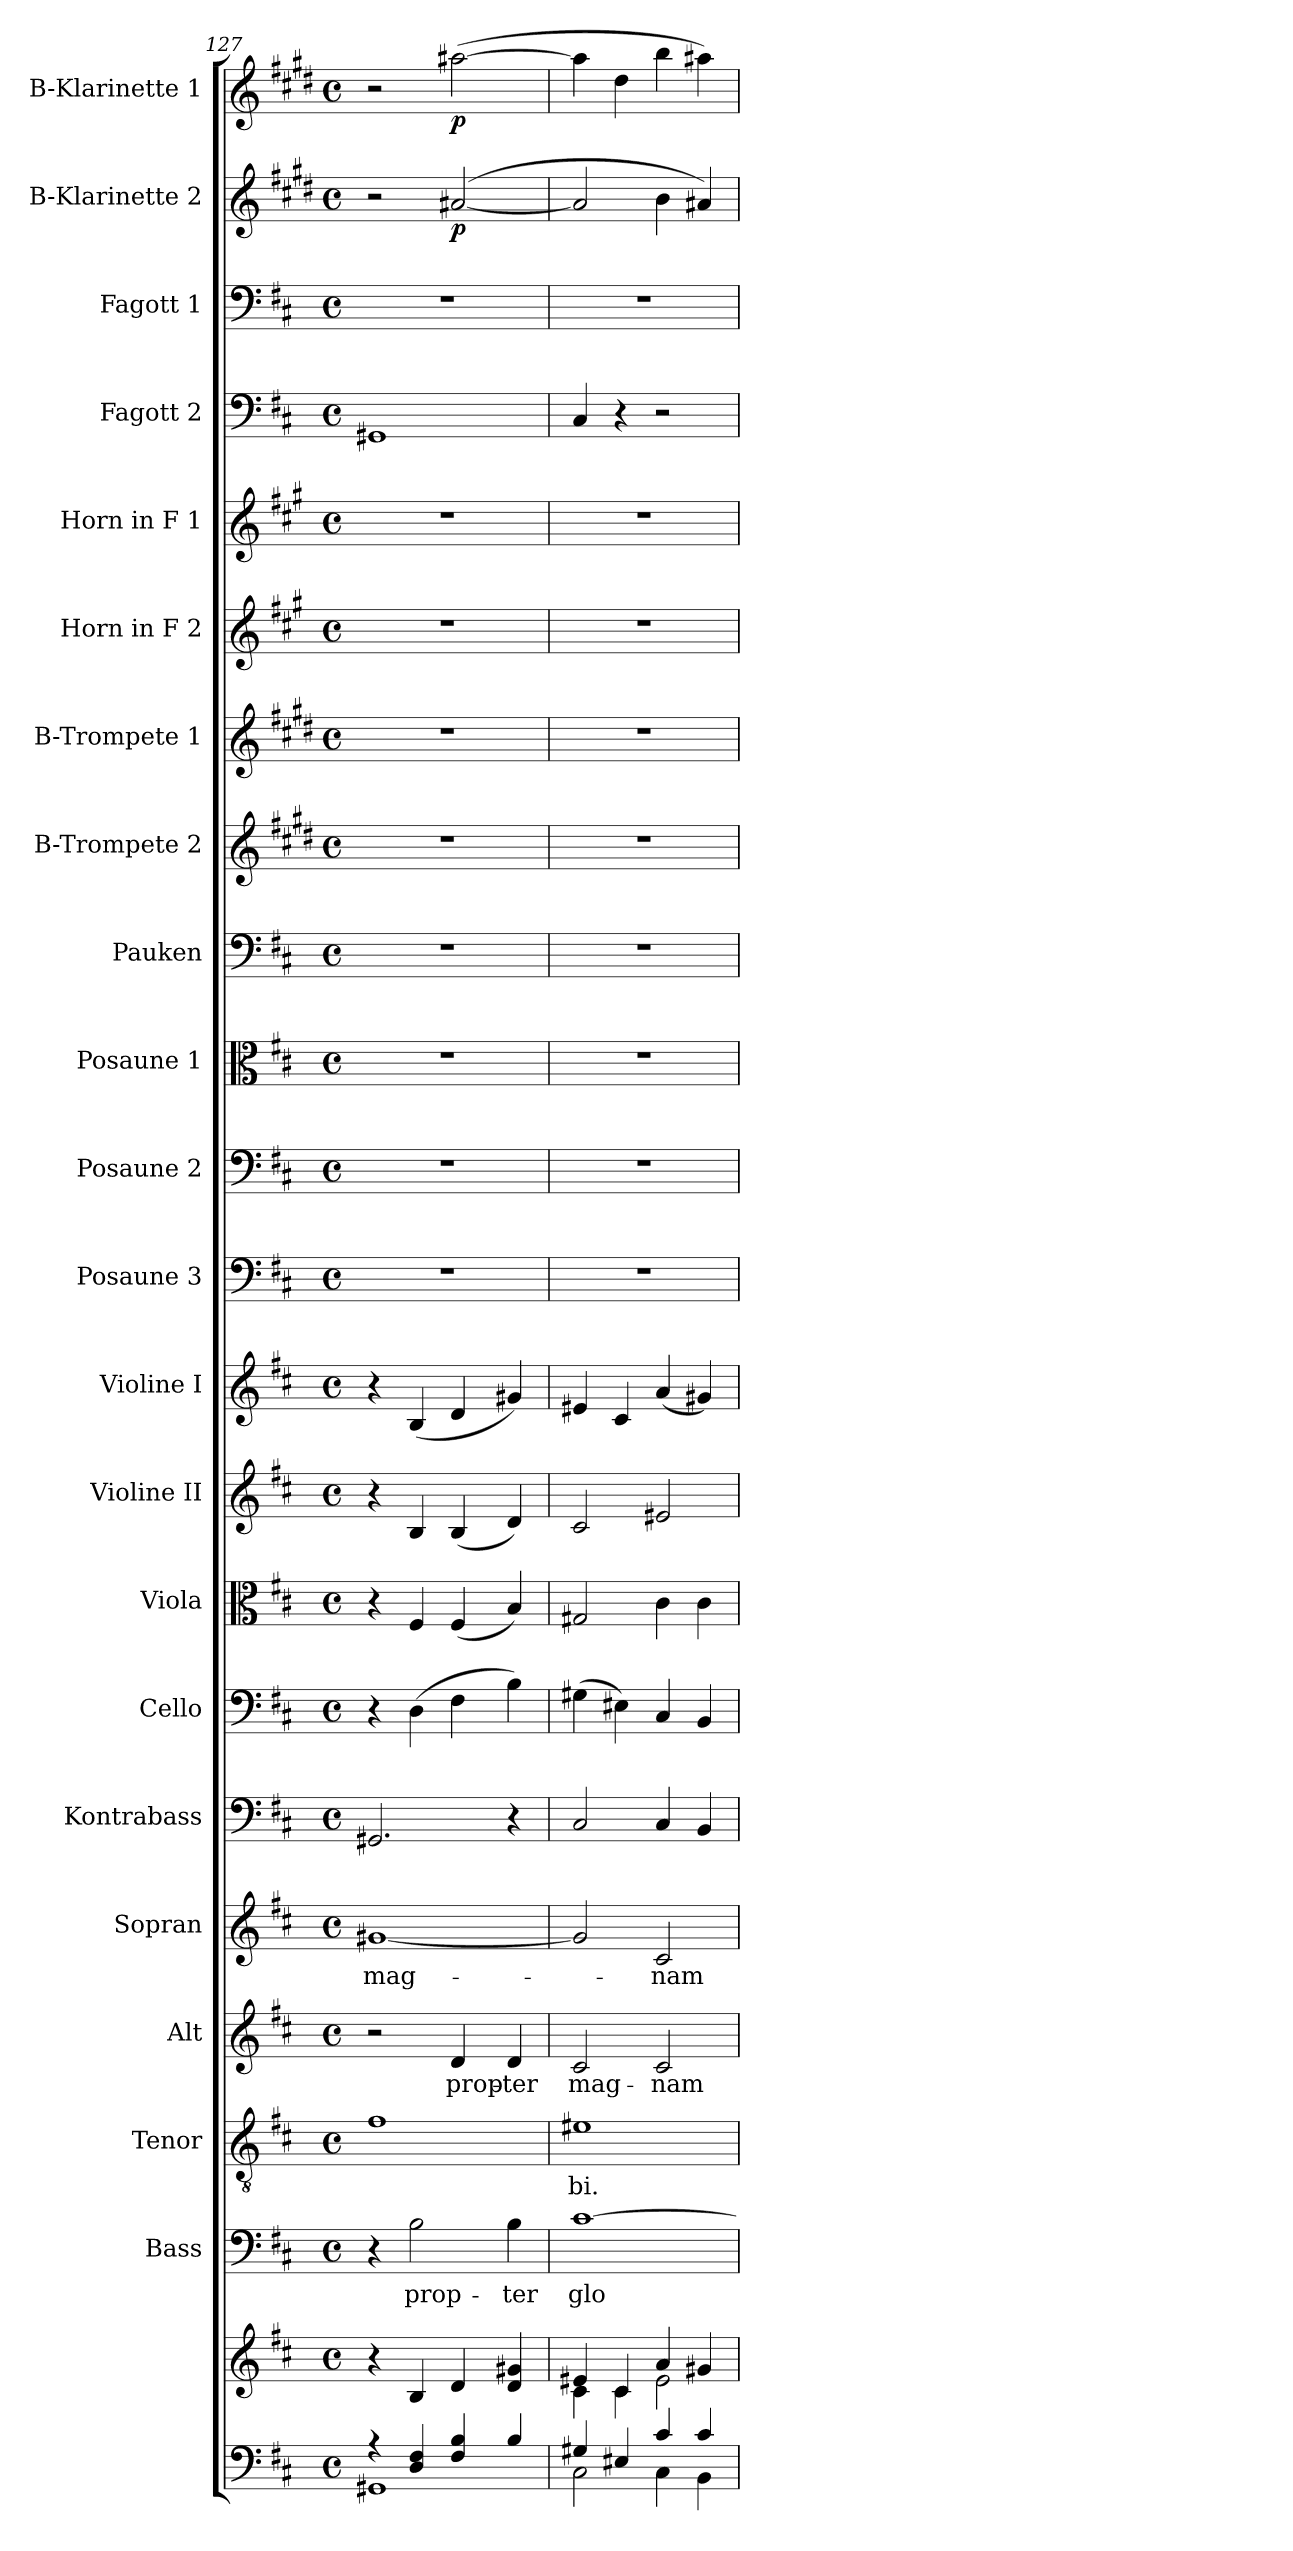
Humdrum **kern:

**kern	**kern	**kern	**text	**kern	**text	**kern	**text	**kern	**text	**kern	**kern	**kern	**kern	**kern	**kern	**kern	**kern	**kern	**kern	**kern	**kern	**kern	**kern	**kern	**kern	**dynam	**kern	**dynam
*part22	*part22	*part21	*part21	*part20	*part20	*part19	*part19	*part18	*part18	*part17	*part16	*part15	*part14	*part13	*part12	*part11	*part10	*part9	*part8	*part7	*part6	*part5	*part4	*part3	*part2	*part2	*part1	*part1
*staff23	*staff22	*staff21	*staff21	*staff20	*staff20	*staff19	*staff19	*staff18	*staff18	*staff17	*staff16	*staff15	*staff14	*staff13	*staff12	*staff11	*staff10	*staff9	*staff8	*staff7	*staff6	*staff5	*staff4	*staff3	*staff2	*staff2	*staff1	*staff1
*	*	*I"Bass	*	*I"Tenor	*	*I"Alt	*	*I"Sopran	*	*I"Kontrabass	*I"Cello	*I"Viola	*I"Violine II	*I"Violine I	*I"Posaune 3	*I"Posaune 2	*I"Posaune 1	*I"Pauken	*I"B-Trompete 2	*I"B-Trompete 1	*I"Horn in F 2	*I"Horn in F 1	*I"Fagott 2	*I"Fagott 1	*I"B-Klarinette 2	*	*I"B-Klarinette 1	*
*	*	*I'B.	*	*I'T.	*	*I'A.	*	*I'S.	*	*I'Kb.	*	*I'Vla.	*I'Vl. II	*I'Vl. I	*I'Pos. 3	*I'Pos. 2	*I'Pos. 1	*I'Pk.	*I'B Trp. 2	*I'B Trp. 1	*	*	*I'Fg. 2	*I'Fg. 1	*I'B Kl. 2	*	*I'B Kl. 1	*
*clefF4	*clefG2	*clefF4	*	*clefGv2	*	*clefG2	*	*clefG2	*	*clefF4	*clefF4	*clefC3	*clefG2	*clefG2	*clefF4	*clefF4	*clefC3	*clefF4	*clefG2	*clefG2	*clefG2	*clefG2	*clefF4	*clefF4	*clefG2	*	*clefG2	*
*	*	*	*	*	*	*	*	*	*	*ITrd7c12	*	*	*	*	*	*	*	*	*ITrd1c2	*ITrd1c2	*ITrd4c7	*ITrd4c7	*	*	*ITrd1c2	*	*ITrd1c2	*
*k[f#c#]	*k[f#c#]	*k[f#c#]	*	*k[f#c#]	*	*k[f#c#]	*	*k[f#c#]	*	*k[f#c#]	*k[f#c#]	*k[f#c#]	*k[f#c#]	*k[f#c#]	*k[f#c#]	*k[f#c#]	*k[f#c#]	*k[f#c#]	*k[f#c#]	*k[f#c#]	*k[f#c#]	*k[f#c#]	*k[f#c#]	*k[f#c#]	*k[f#c#]	*	*k[f#c#]	*
*D:	*D:	*D:	*	*D:	*	*D:	*	*D:	*	*D:	*D:	*D:	*D:	*D:	*D:	*D:	*D:	*D:	*D:	*D:	*D:	*D:	*D:	*D:	*D:	*	*D:	*
*M4/4	*M4/4	*M4/4	*	*M4/4	*	*M4/4	*	*M4/4	*	*M4/4	*M4/4	*M4/4	*M4/4	*M4/4	*M4/4	*M4/4	*M4/4	*M4/4	*M4/4	*M4/4	*M4/4	*M4/4	*M4/4	*M4/4	*M4/4	*	*M4/4	*
*met(c)	*met(c)	*met(c)	*	*met(c)	*	*met(c)	*	*met(c)	*	*met(c)	*met(c)	*met(c)	*met(c)	*met(c)	*met(c)	*met(c)	*met(c)	*met(c)	*met(c)	*met(c)	*met(c)	*met(c)	*met(c)	*met(c)	*met(c)	*	*met(c)	*
=127	=127	=127	=127	=127	=127	=127	=127	=127	=127	=127	=127	=127	=127	=127	=127	=127	=127	=127	=127	=127	=127	=127	=127	=127	=127	=127	=127	=127
*^	*	*	*	*	*	*	*	*	*	*	*	*	*	*	*	*	*	*	*	*	*	*	*	*	*	*	*	*
!	!	!	!	!	!	!	!	!	!	!LO:LY:b	!	!	!	!	!	!	!	!	!	!	!	!	!	!	!	!	!	!	!
4rG	1GG#X	4r	4r	.	1f#	.	2r	.	[1g#X	mag-	2.GGG#X/	4r	4r	4r	4r	1r	1r	1r	1r	1r	1r	1r	1r	1GG#X	1r	2r	.	2r	.
!	!	!	!	!LO:LY:b	!	!	!	!	!	!	!	!	!	!	!	!	!	!	!	!	!	!	!	!	!	!	!	!	!
4D/ 4F#/	.	4B/	2B\	prop-	.	.	.	.	.	.	.	(>4D\	4F#/	4B/	(<4B/	.	.	.	.	.	.	.	.	.	.	.	.	.	.
!	!	!	!	!	!	!	!	!LO:LY:b	!	!	!	!	!	!	!	!	!	!	!	!	!	!	!	!	!	!	!LO:DY:b	!	!LO:DY:b
4F#/ 4B/	.	4d/	.	.	.	.	4d/	prop-	.	.	.	4F#\	(<4F#/	(<4B/	4d/	.	.	.	.	.	.	.	.	.	.	([2g#X/	p	(>[2gg#X\	p
!	!	!	!	!LO:LY:b	!	!	!	!LO:LY:b	!	!	!	!	!	!	!	!	!	!	!	!	!	!	!	!	!	!	!	!	!
4B/	.	4d/ 4g#X/	4B\	-ter	.	.	4d/	-ter	.	.	4r	4B\)	4B/)	4d/)	4g#X/)	.	.	.	.	.	.	.	.	.	.	.	.	.	.
=128	=128	=128	=128	=128	=128	=128	=128	=128	=128	=128	=128	=128	=128	=128	=128	=128	=128	=128	=128	=128	=128	=128	=128	=128	=128	=128	=128	=128	=128
*	*	*^	*	*	*	*	*	*	*	*	*	*	*	*	*	*	*	*	*	*	*	*	*	*	*	*	*	*	*
!	!	!	!	!	!LO:LY:b	!	!LO:LY:b	!	!LO:LY:b	!	!	!	!	!	!	!	!	!	!	!	!	!	!	!	!	!	!	!	!	!
4G#X/	2C#\	4e#X/	4c#\	[1c#	glo-	1e#X	-bi.	2c#/	mag-	2g#/]	.	2CC#/	(>4G#X\	2G#X/	2c#/	4e#X/	1r	1r	1r	1r	1r	1r	1r	1r	4C#/	1r	2g#/]	.	4gg#\]	.
4E#X/	.	4c#/	4c#\	.	.	.	.	.	.	.	.	.	4E#X\)	.	.	4c#/	.	.	.	.	.	.	.	.	4r	.	.	.	4cc#\	.
!	!	!	!	!	!	!	!	!	!LO:LY:b	!	!LO:LY:b	!	!	!	!	!	!	!	!	!	!	!	!	!	!	!	!	!	!	!
4c#/	4C#\	4a/	2e#\	.	.	.	.	2c#/	-nam	2c#/	-nam	4CC#/	4C#/	4c#\	2e#X/	(<4a/	.	.	.	.	.	.	.	.	2r	.	4a\	.	4aa\	.
4c#/	4BB\	4g#X/	.	.	.	.	.	.	.	.	.	4BBB/	4BB/	4c#\	.	4g#X/)	.	.	.	.	.	.	.	.	.	.	4g#X/)	.	4gg#X\)	.
*v	*v	*	*	*	*	*	*	*	*	*	*	*	*	*	*	*	*	*	*	*	*	*	*	*	*	*	*	*	*	*
*	*v	*v	*	*	*	*	*	*	*	*	*	*	*	*	*	*	*	*	*	*	*	*	*	*	*	*	*	*	*
=	=	=	=	=	=	=	=	=	=	=	=	=	=	=	=	=	=	=	=	=	=	=	=	=	=	=	=	=
*-	*-	*-	*-	*-	*-	*-	*-	*-	*-	*-	*-	*-	*-	*-	*-	*-	*-	*-	*-	*-	*-	*-	*-	*-	*-	*-	*-	*-
